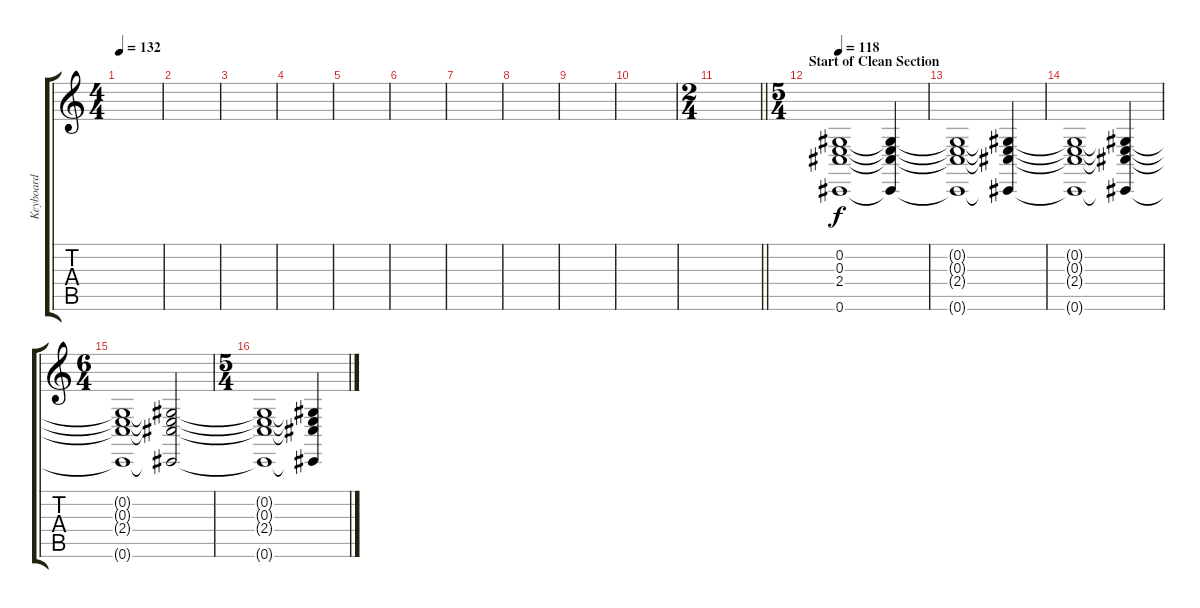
\track ("Keyboard" "Keyboard") {instrument synthstrings1}
\staff {score tabs}
\tuning (Db4 Ab3 E3 B2 Gb2 Db2) {hide}
\ts (4 4)
\tempo 132
\clef g2
\ks c
|
|
|
|
|
|
|
|
|
|
\ts (2 4)
\barLineRight lightlight
|
\ts (5 4)
\section ("" "Start of Clean Section")
\tempo 118
(0.2 0.3 2.4 0.6).1 (0.2{t} 0.3{t} 2.4{t} 0.6{t}).4 |
(0.2{t} 0.3{t} 2.4{t} 0.6{t}).1 (0.2{t} 0.3{t} 2.4{t} 0.6{t}).4 |
(0.2{t} 0.3{t} 2.4{t} 0.6{t}).1 (0.2{t} 0.3{t} 2.4{t} 0.6{t}).4 |
\ts (6 4)
(0.2{t} 0.3{t} 2.4{t} 0.6{t}).1 (0.2{t} 0.3{t} 2.4{t} 0.6{t}).2 |
\ts (5 4)
(0.2{t} 0.3{t} 2.4{t} 0.6{t}).1 (0.2{t} 0.3{t} 2.4{t} 0.6{t}).4
